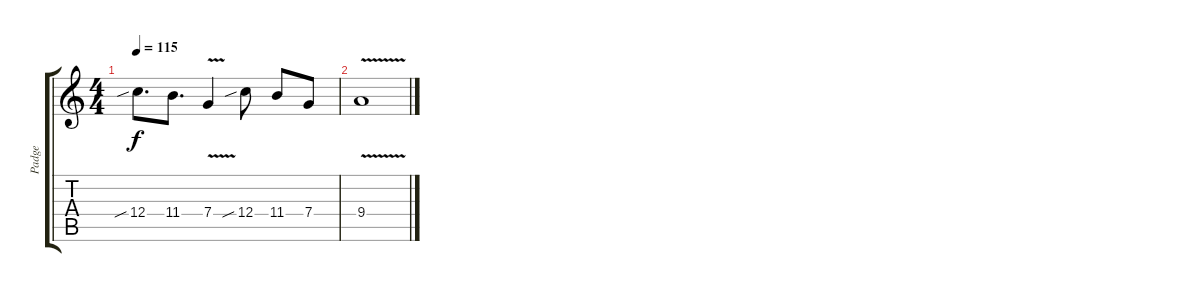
\track ("Padge" "Padge") {instrument distortionguitar}
\staff {score tabs}
\tuning (D4 A3 F3 C3 G2 D2) {hide}
\ts (4 4)
\tempo 115
\clef g2
\ks c
12.4{sib}.8{d dy f} 11.4.8{d} 7.4{v}.4 12.4{sib}.8 11.4.8 7.4.8 |
9.4{v}.1
